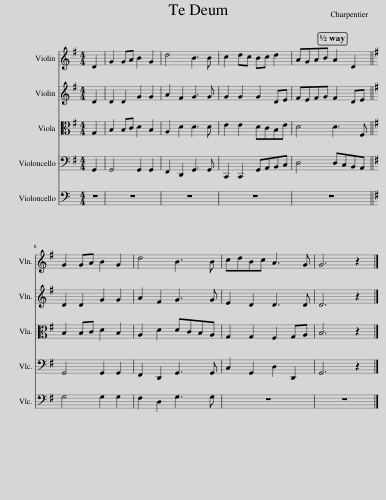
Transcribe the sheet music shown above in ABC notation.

X:1
%%score 1 2 3 4 5
L:1/8
M:4/4
I:linebreak $
K:G
V:1 treble
V:2 treble
V:3 alto
V:4 bass
V:5 bass
V:1
 D2 | G2 GA B2 G2 | d4 B3 B | c2 dc Bc d2 | AGAB A2 D2 ||$ %5
 G2 GA B2 G2 | d4 B3 B | cdBc A3 G | G6 z2 |] %9
V:2
 D2 | D2 D2 G2 G2 | A2 F2 G3 G | G2 G2 G2 DE | FEFG F2 DE ||$ %5
 D2 D2 G2 G2 | A2 F2 G3 G | E2 D2 D3 D | D6 z2 |] %9
V:3
 G,2 | B,2 B,C D2 B,2 | A,2 D2 D3 D | E2 E2 DCB,E | D4 D3 F, ||$ %5
 B,2 B,C D2 B,2 | A,2 D2 DCB,A, | G,2 G,2 F,2 G,A, | B,6 z2 |] %9
V:4
 G,,2 | G,,4 G,,2 G,,2 | F,,2 D,,2 G,,3 G,, | C,,2 C,,2 G,,A,,B,,C, | D,4 D,C,B,,A,, ||$ %5
[K:G] G,,4 G,,2 G,,2 | F,,2 D,,2 G,,3 G,, | C,2 G,,2 D,2 D,,2 | G,,6 z2 |] %9
V:5
[K:C] z2 | z8 | z8 | z8 | z8 ||$ %5
[K:G] G,4 G,2 G,2 | F,2 D,2 G,3 G, | z8 | z8 |] %9
